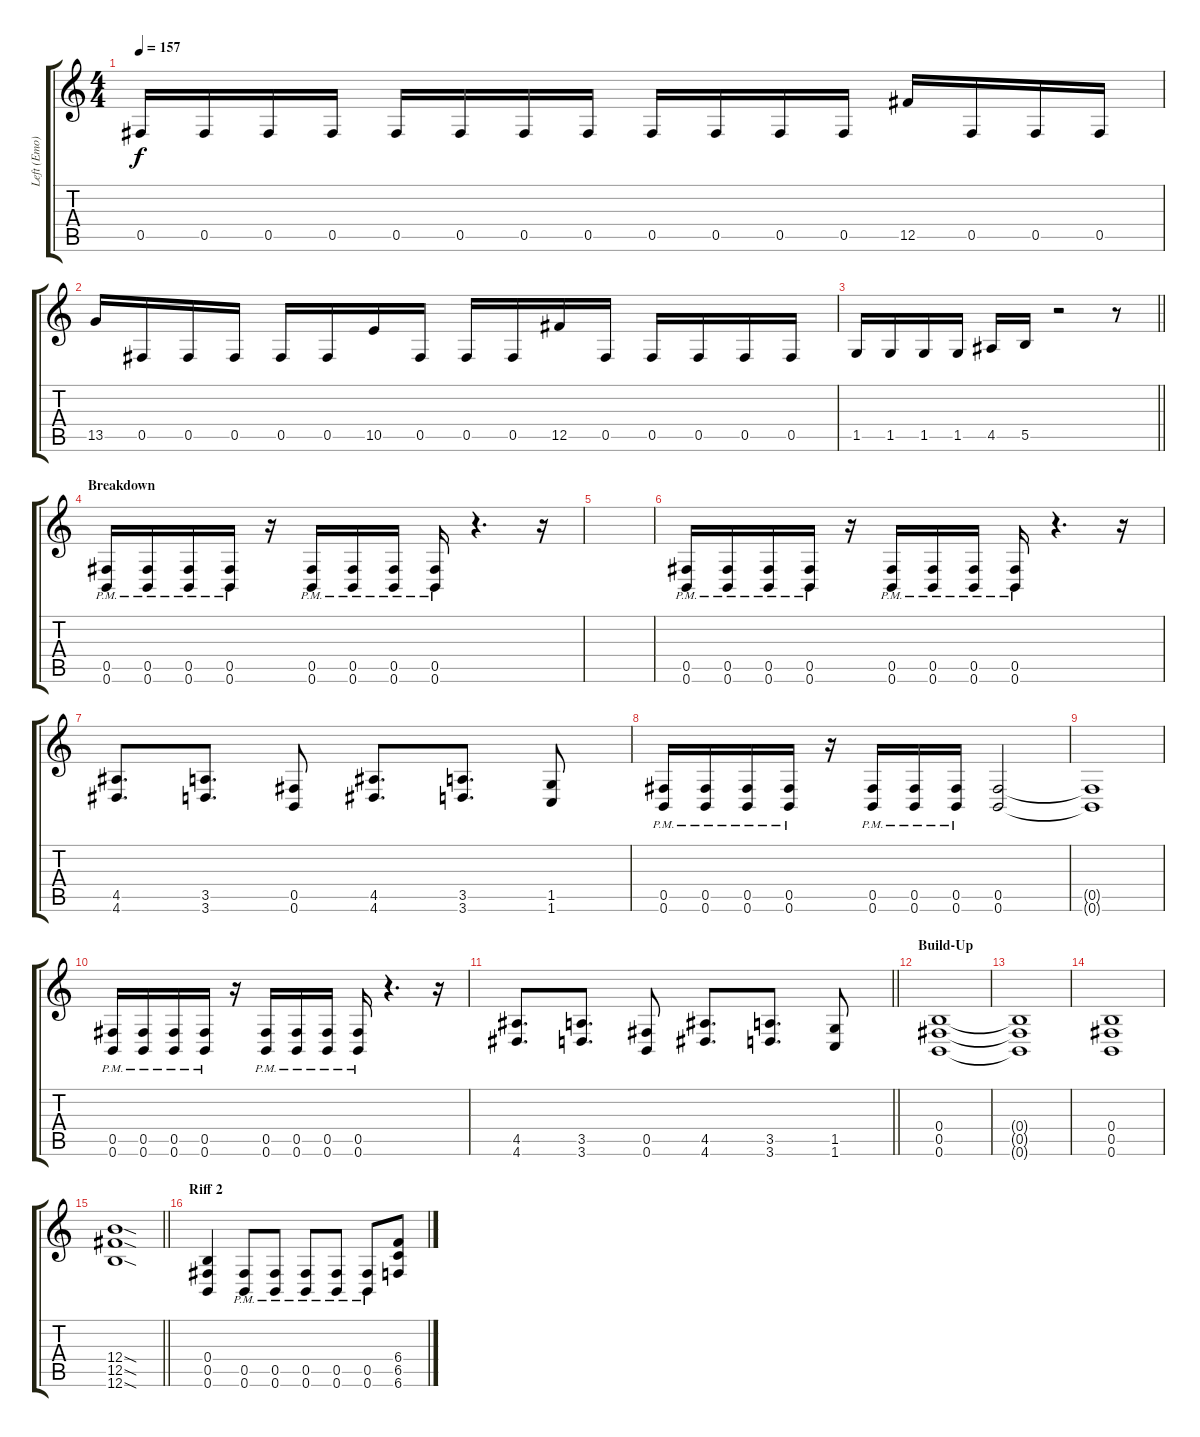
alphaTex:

\track ("Left (Emo)" "Left (Emo)") {instrument distortionguitar}
\staff {score tabs}
\tuning (Db4 Ab3 E3 B2 Gb2 B1) {hide}
\ts (4 4)
\tempo 157
\clef g2
\ks c
0.5.16{dy f} 0.5.16 0.5.16 0.5.16 0.5.16 0.5.16 0.5.16 0.5.16 0.5.16 0.5.16 0.5.16 0.5.16 12.5.16 0.5.16 0.5.16 0.5.16 |
13.5.16 0.5.16 0.5.16 0.5.16 0.5.16 0.5.16 10.5.16 0.5.16 0.5.16 0.5.16 12.5.16 0.5.16 0.5.16 0.5.16 0.5.16 0.5.16 |
\barLineRight lightlight
1.5.16 1.5.16 1.5.16 1.5.16 4.5.16 5.5.16 r.2 r.8 |
\section ("" "Breakdown")
(0.5 0.6{pm}).16 (0.5 0.6{pm}).16 (0.5 0.6{pm}).16 (0.5 0.6{pm}).16 r.16 (0.5 0.6{pm}).16 (0.5 0.6{pm}).16 (0.5 0.6{pm}).16 (0.5 0.6{pm}).16 r.4{d} r.16 |
|
(0.5 0.6{pm}).16 (0.5 0.6{pm}).16 (0.5 0.6{pm}).16 (0.5 0.6{pm}).16 r.16 (0.5 0.6{pm}).16 (0.5 0.6{pm}).16 (0.5 0.6{pm}).16 (0.5 0.6{pm}).16 r.4{d} r.16 |
(4.5 4.6).8{d} (3.5 3.6).8{d} (0.5 0.6).8 (4.5 4.6).8{d} (3.5 3.6).8{d} (1.5 1.6).8 |
(0.5 0.6{pm}).16 (0.5 0.6{pm}).16 (0.5 0.6{pm}).16 (0.5 0.6{pm}).16 r.16 (0.5 0.6{pm}).16 (0.5 0.6{pm}).16 (0.5 0.6{pm}).16 (0.5 0.6).2 |
(0.5{t} 0.6{t}).1 |
(0.5{pm} 0.6{pm}).16 (0.5{pm} 0.6{pm}).16 (0.5{pm} 0.6{pm}).16 (0.5{pm} 0.6{pm}).16 r.16 (0.5{pm} 0.6{pm}).16 (0.5{pm} 0.6{pm}).16 (0.5{pm} 0.6{pm}).16 (0.5 0.6{pm}).16 r.4{d} r.16 |
\barLineRight lightlight
(4.5 4.6).8{d} (3.5 3.6).8{d} (0.5 0.6).8 (4.5 4.6).8{d} (3.5 3.6).8{d} (1.5 1.6).8 |
\section ("" "Build-Up")
(0.4 0.5 0.6).1 |
(0.4{t} 0.5{t} 0.6{t}).1 |
(0.4 0.5 0.6).1 |
\barLineRight lightlight
(12.4{sod} 12.5{sod} 12.6{sod}).1 |
\section ("" "Riff 2")
(0.4 0.5 0.6).4 (0.5 0.6{pm}).8 (0.5 0.6{pm}).8 (0.5 0.6{pm}).8 (0.5 0.6{pm}).8 (0.5 0.6{pm}).8 (6.4 6.5 6.6).8
